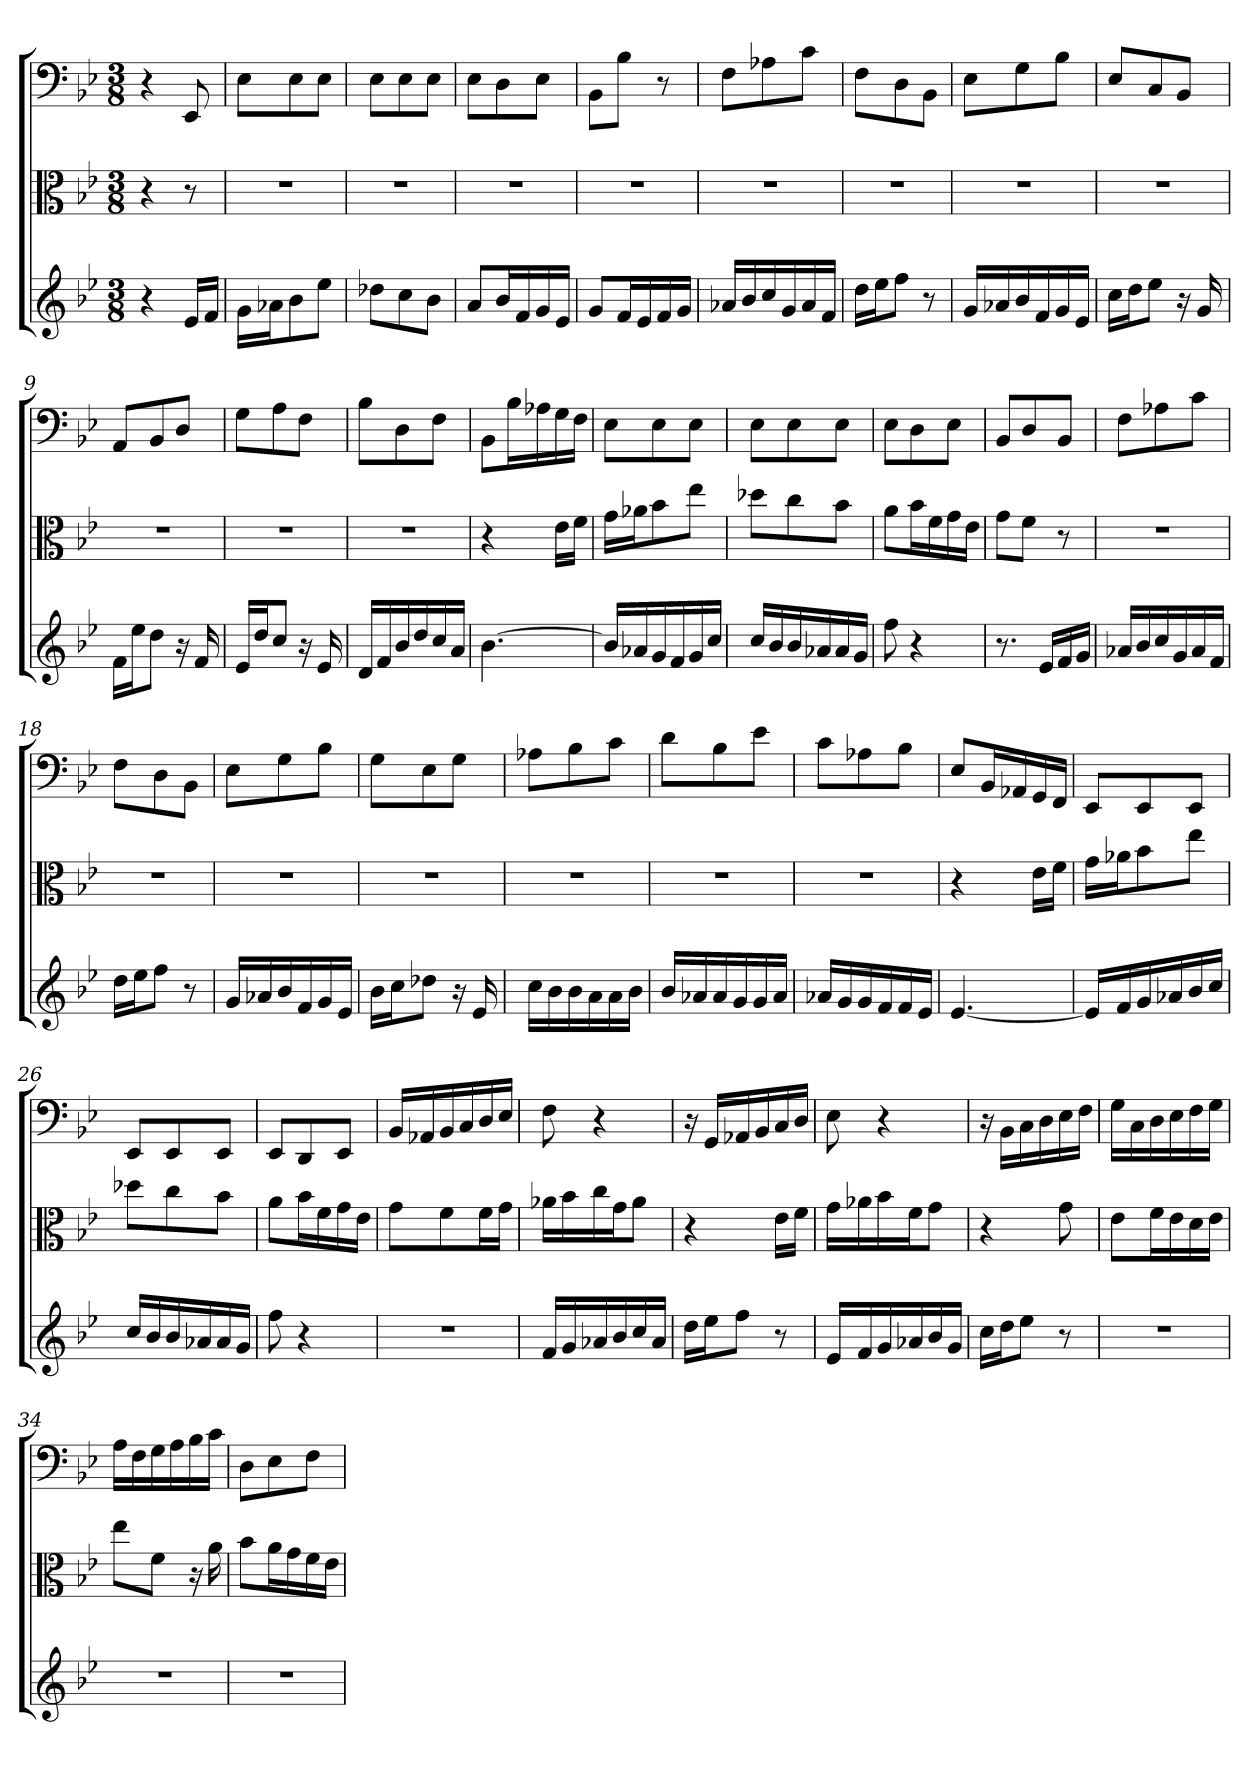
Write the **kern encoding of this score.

**kern	**kern	**kern
*part3	*part2	*part1
*staff3	*staff2	*staff1
*	*clefC3	*clefF4
*k[b-e-]	*k[b-e-]	*k[b-e-]
*B-:	*B-:	*B-:
*M3/8	*M3/8	*M3/8
=	=	=
4r	4r	4r
16e-LL	8r	8EE-
16fJJ	.	.
=1	=1	=1
16gLL	4.r	8E-\L
16a-XJ	.	.
8b-	.	8E-\
8ee-J	.	8E-\J
=2	=2	=2
8dd-XL	4.r	8E-\L
8cc	.	8E-\
8b-J	.	8E-\J
=3	=3	=3
8aL	4.r	8E-\L
16b-L	.	8D\
16f	.	.
16g	.	8E-\J
16e-JJ	.	.
=4	=4	=4
8gL	4.r	8BB-\L
16fL	.	8B-\J
16e-	.	.
16f	.	8r
16gJJ	.	.
=5	=5	=5
16a-XLL	4.r	8F\L
16b-	.	.
16cc	.	8A-X\
16g	.	.
16a-	.	8c\J
16fJJ	.	.
=6	=6	=6
16ddLL	4.r	8F\L
16ee-J	.	.
8ffJ	.	8D\
8r	.	8BB-\J
=7	=7	=7
16gLL	4.r	8E-\L
16a-X	.	.
16b-	.	8G\
16f	.	.
16g	.	8B-\J
16e-JJ	.	.
=8	=8	=8
16ccLL	4.r	8E-/L
16ddJ	.	.
8ee-J	.	8C/
16r	.	8BB-/J
16g	.	.
=9	=9	=9
16fLL	4.r	8AA/L
16ee-J	.	.
8ddJ	.	8BB-/
16r	.	8D/J
16f	.	.
=10	=10	=10
16e-LL	4.r	8G\L
16ddJ	.	.
8ccJ	.	8A\
16r	.	8F\J
16e-	.	.
=11	=11	=11
16dLL	4.r	8B-\L
16f	.	.
16b-	.	8D\
16dd	.	.
16cc	.	8F\J
16aJJ	.	.
=12	=12	=12
[4.b-	4r	8BB-\L
.	.	16B-\L
.	.	16A-X\
.	16e-\LL	16G\
.	16f\JJ	16F\JJ
=13	=13	=13
16b-LL]	16g\LL	8E-\L
16a-X	16a-X\J	.
16g	8b-\	8E-\
16f	.	.
16g	8ee-\J	8E-\J
16ccJJ	.	.
=14	=14	=14
16ccLL	8dd-X\L	8E-\L
16b-	.	.
16b-	8cc\	8E-\
16a-X	.	.
16a-	8b-\J	8E-\J
16gJJ	.	.
=15	=15	=15
8ff	8a\L	8E-\L
4r	16b-\L	8D\
.	16f\	.
.	16g\	8E-\J
.	16e-\JJ	.
=16	=16	=16
8.r	8g\L	8BB-/L
.	8f\J	8D/
16e-LL	.	.
16f	8r	8BB-/J
16gJJ	.	.
=17	=17	=17
16a-XLL	4.r	8F\L
16b-	.	.
16cc	.	8A-X\
16g	.	.
16a-	.	8c\J
16fJJ	.	.
=18	=18	=18
16ddLL	4.r	8F\L
16ee-J	.	.
8ffJ	.	8D\
8r	.	8BB-\J
=19	=19	=19
16gLL	4.r	8E-\L
16a-X	.	.
16b-	.	8G\
16f	.	.
16g	.	8B-\J
16e-JJ	.	.
=20	=20	=20
16b-LL	4.r	8G\L
16ccJ	.	.
8dd-XJ	.	8E-\
16r	.	8G\J
16e-	.	.
=21	=21	=21
16ccLL	4.r	8A-X\L
16b-	.	.
16b-	.	8B-\
16a	.	.
16a	.	8c\J
16b-JJ	.	.
=22	=22	=22
16b-LL	4.r	8d\L
16a-X	.	.
16a-	.	8B-\
16g	.	.
16g	.	8e-\J
16a-JJ	.	.
=23	=23	=23
16a-XLL	4.r	8c\L
16g	.	.
16g	.	8A-X\
16f	.	.
16f	.	8B-\J
16e-JJ	.	.
=24	=24	=24
[4.e-	4r	8E-/L
.	.	16BB-/L
.	.	16AA-X/
.	16e-\LL	16GG/
.	16f\JJ	16FF/JJ
=25	=25	=25
16e-LL]	16g\LL	8EE-/L
16f	16a-X\J	.
16g	8b-\	8EE-/
16a-X	.	.
16b-	8ee-\J	8EE-/J
16ccJJ	.	.
=26	=26	=26
16ccLL	8dd-X\L	8EE-/L
16b-	.	.
16b-	8cc\	8EE-/
16a-X	.	.
16a-	8b-\J	8EE-/J
16gJJ	.	.
=27	=27	=27
8ff	8a\L	8EE-/L
4r	16b-\L	8DD/
.	16f\	.
.	16g\	8EE-/J
.	16e-\JJ	.
=28	=28	=28
4.r	8g\L	16BB-/LL
.	.	16AA-X/
.	8f\	16BB-/
.	.	16C/
.	16f\L	16D/
.	16g\JJ	16E-/JJ
=29	=29	=29
16fLL	16a-X\LL	8F
16g	16b-\	.
16a-X	16cc\	4r
16b-	16g\J	.
16cc	8a-\J	.
16a-JJ	.	.
=30	=30	=30
16ddLL	4r	16r
16ee-J	.	16GG/LL
8ffJ	.	16AA-X/
.	.	16BB-/
8r	16e-\LL	16C/
.	16f\JJ	16D/JJ
=31	=31	=31
16e-LL	16g\LL	8E-
16f	16a-X\	.
16g	16b-\	4r
16a-X	16f\J	.
16b-	8g\J	.
16gJJ	.	.
=32	=32	=32
16ccLL	4r	16r
16ddJ	.	16BB-\LL
8ee-J	.	16C\
.	.	16D\
8r	8g	16E-\
.	.	16F\JJ
=33	=33	=33
4.r	8e-\L	16G\LL
.	.	16C\
.	16f\L	16D\
.	16e-\	16E-\
.	16d\	16F\
.	16e-\JJ	16G\JJ
=34	=34	=34
4.r	8ee-\L	16A\LL
.	.	16F\
.	8f\J	16G\
.	.	16A\
.	16r	16B-\
.	16a	16c\JJ
=35	=35	=35
4.r	8b-\L	8D\L
.	16a\L	8E-\
.	16g\	.
.	16f\	8F\J
.	16e-\JJ	.
=	=	=
*-	*-	*-
